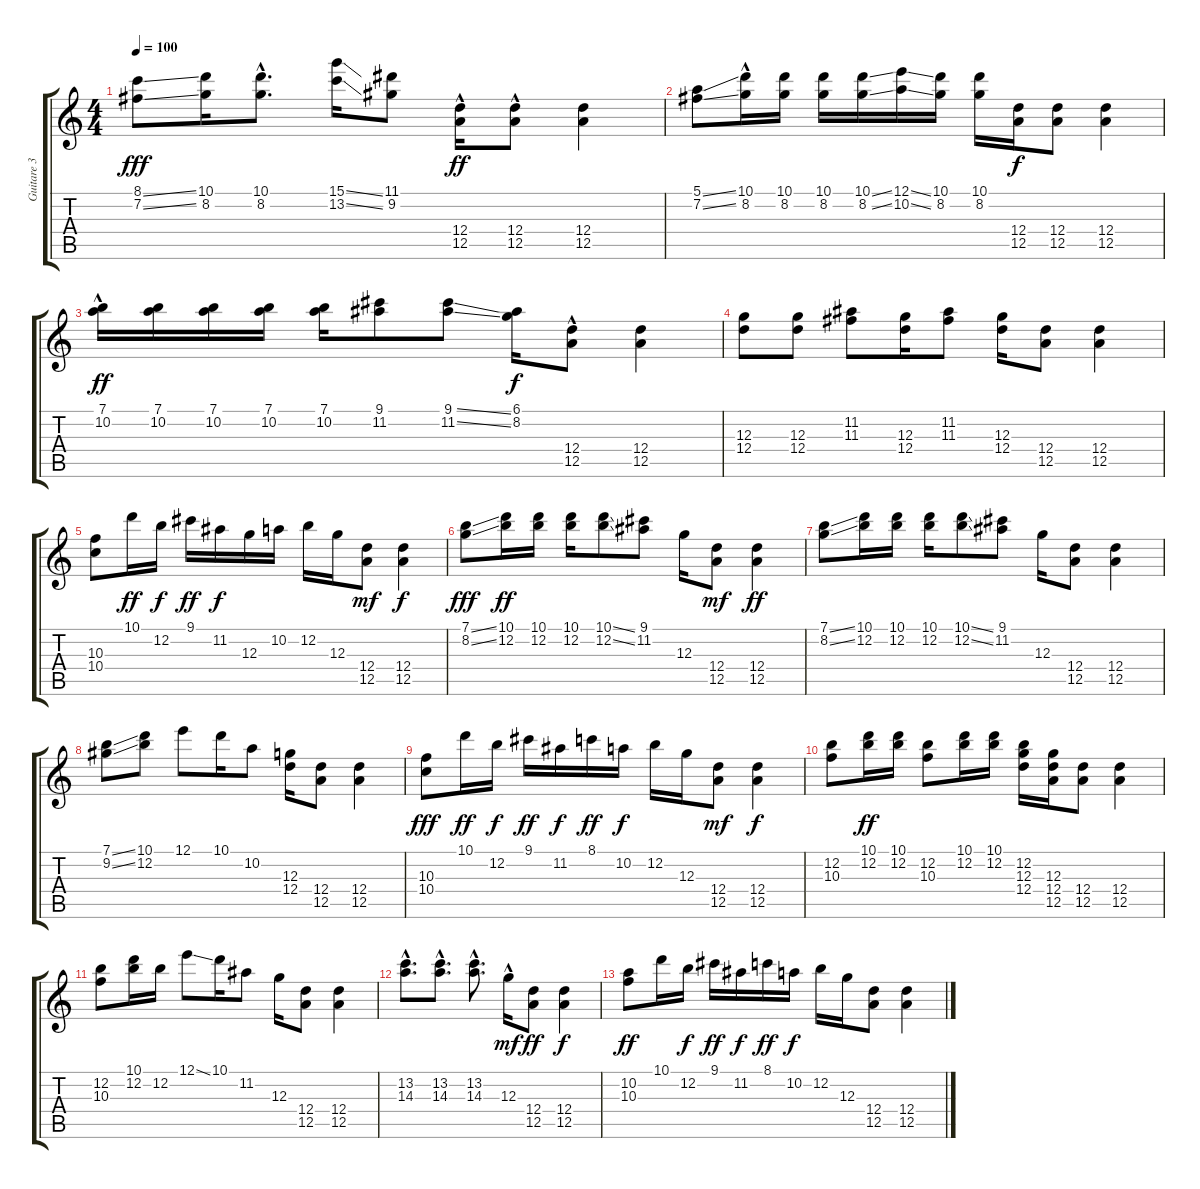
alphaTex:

\track ("Guitare 3" "Guitare 3") {instrument acousticguitarsteel}
\staff {score tabs}
\tuning (E4 B3 G3 D3 A2 E2) {hide}
\ts (4 4)
\tempo 100
\clef g2
\ks c
(8.1{ss} 7.2{ss}).8{dy fff} (10.1 8.2).16 (10.1{hac} 8.2{hac}).8{d} (15.1{ss} 13.2{ss}).16 (11.1 9.2).8 (12.4{hac} 12.5).16{dy ff} (12.4 12.5{hac}).8 (12.4 12.5).4 |
(5.1{ss} 7.2{ss}).8 (10.1 8.2{hac}).16 (10.1 8.2).16 (10.1 8.2).16 (10.1{ss} 8.2{ss}).16 (12.1{ss} 10.2{ss}).16 (10.1 8.2).16 (10.1 8.2).16 (12.4 12.5).16{dy f} (12.4 12.5).8 (12.4 12.5).4 |
(7.1 10.2{hac}).16{dy ff} (7.1 10.2).16 (7.1 10.2).16 (7.1 10.2).16 (7.1 10.2).16 (9.1 11.2).8 (9.1{ss} 11.2{ss}).8 (6.1 8.2).16{dy f} (12.4 12.5{hac}).8 (12.4 12.5).4 |
(12.3 12.4).8 (12.3 12.4).8 (11.2 11.3).8 (12.3 12.4).16 (11.2 11.3).8 (12.3 12.4).16 (12.4 12.5).8 (12.4 12.5).4 |
(10.3 10.4).8 10.1.16{dy ff} 12.2.16{dy f} 9.1.16{dy ff} 11.2.16{dy f} 12.3.16 10.2.16 12.2.16 12.3.16 (12.4 12.5).8{dy mf} (12.4 12.5).4{dy f} |
(7.1{ss} 8.2{ss}).8{dy fff} (10.1 12.2).16{dy ff} (10.1 12.2).16 (10.1 12.2).16 (10.1{ss} 12.2{ss}).8 (9.1 11.2).8 12.3.16 (12.4 12.5).8{dy mf} (12.4 12.5).4{dy ff} |
(7.1{ss} 8.2{ss}).8 (10.1 12.2).16 (10.1 12.2).16 (10.1 12.2).16 (10.1{ss} 12.2{ss}).8 (9.1 11.2).8 12.3.16 (12.4 12.5).8 (12.4 12.5).4 |
(7.1{ss} 9.2{ss}).8 (10.1 12.2).8 12.1.8 10.1.16 10.2.8 (12.3 12.4).16 (12.4 12.5).8 (12.4 12.5).4 |
(10.3 10.4).8{dy fff} 10.1.16{dy ff} 12.2.16{dy f} 9.1.16{dy ff} 11.2.16{dy f} 8.1.16{dy ff} 10.2.16{dy f} 12.2.16 12.3.16 (12.4 12.5).8{dy mf} (12.4 12.5).4{dy f} |
(12.2 10.3).8 (10.1 12.2).16{dy ff} (10.1 12.2).16 (12.2 10.3).8 (10.1 12.2).16 (10.1 12.2).16 (12.2 12.3 12.4).16 (12.3 12.4 12.5).16 (12.4 12.5).8 (12.4 12.5).4 |
(12.2 10.3).8 (10.1 12.2).16 12.2.16 12.1{ss}.8 10.1.16 11.2.8 12.3.16 (12.4 12.5).8 (12.4 12.5).4 |
(13.2{hac} 14.3{hac}).8{d} (13.2{hac} 14.3{hac}).8{d} (13.2{hac} 14.3{hac}).8{d volume 2} 12.3{hac}.16{dy mf} (12.4 12.5).8{dy ff} (12.4 12.5).4{dy f} |
(10.2 10.3).8{dy ff} 10.1.16 12.2.16{dy f} 9.1.16{dy ff} 11.2.16{dy f} 8.1.16{dy ff} 10.2.16{dy f} 12.2.16 12.3.16 (12.4 12.5).8 (12.4 12.5).4
